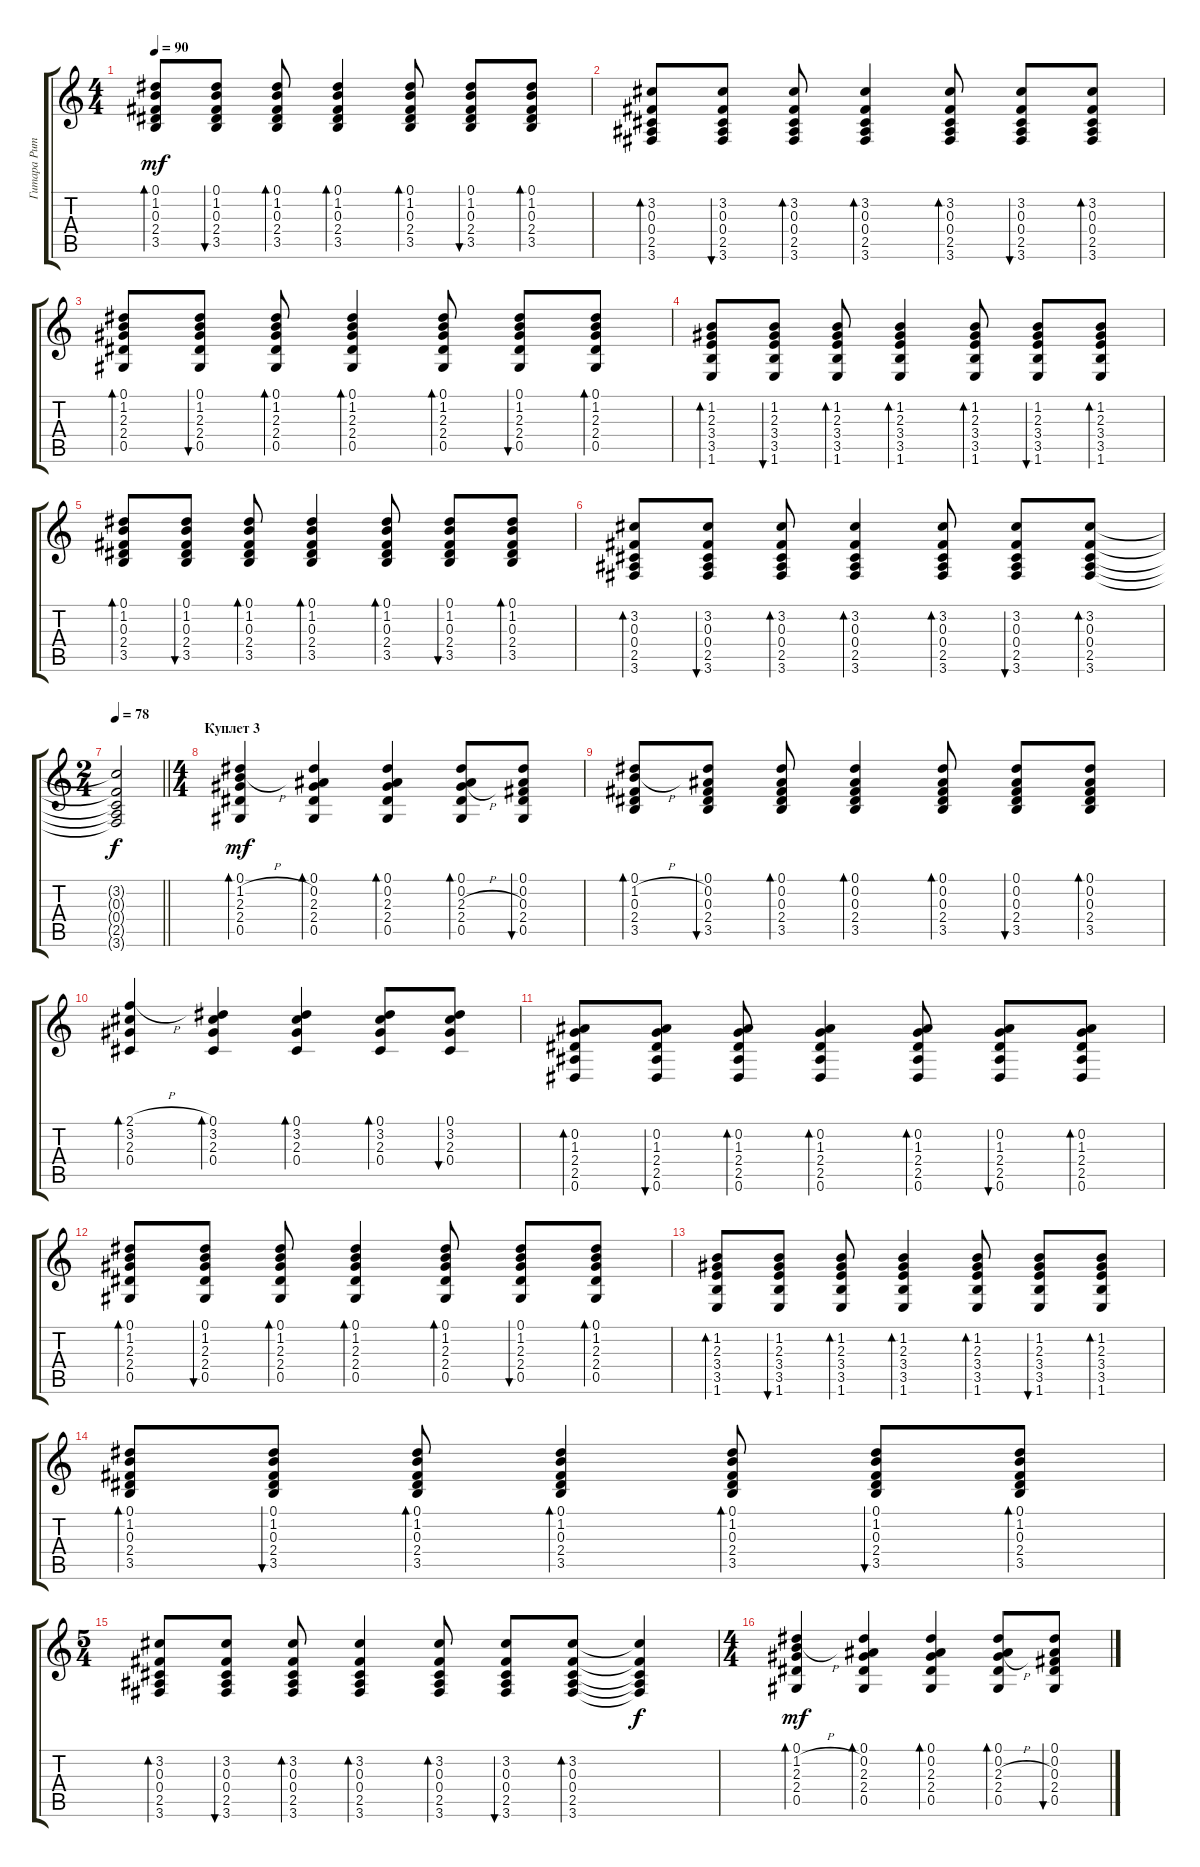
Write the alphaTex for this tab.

\track ("Гитара Ритм 1" "Гитара Рит") {instrument acousticguitarnylon}
\staff {score tabs}
\tuning (Eb4 Bb3 Gb3 Db3 Ab2 Eb2) {hide}
\ts (4 4)
\tempo 90
\clef g2
\ks c
(0.1 1.2 0.3 2.4 3.5).8{bd 60 dy mf} (0.1 1.2 0.3 2.4 3.5).8{bu 60} (0.1 1.2 0.3 2.4 3.5).8{bd 60} (0.1 1.2 0.3 2.4 3.5).4{bd 60} (0.1 1.2 0.3 2.4 3.5).8{bd 60} (0.1 1.2 0.3 2.4 3.5).8{bu 60} (0.1 1.2 0.3 2.4 3.5).8{bd 60} |
(3.2 0.3 0.4 2.5 3.6).8{bd 60} (3.2 0.3 0.4 2.5 3.6).8{bu 60} (3.2 0.3 0.4 2.5 3.6).8{bd 60} (3.2 0.3 0.4 2.5 3.6).4{bd 60} (3.2 0.3 0.4 2.5 3.6).8{bd 60} (3.2 0.3 0.4 2.5 3.6).8{bu 60} (3.2 0.3 0.4 2.5 3.6).8{bd 60} |
(0.1 1.2 2.3 2.4 0.5).8{bd 60} (0.1 1.2 2.3 2.4 0.5).8{bu 60} (0.1 1.2 2.3 2.4 0.5).8{bd 60} (0.1 1.2 2.3 2.4 0.5).4{bd 60} (0.1 1.2 2.3 2.4 0.5).8{bd 60} (0.1 1.2 2.3 2.4 0.5).8{bu 60} (0.1 1.2 2.3 2.4 0.5).8{bd 60} |
(1.2 2.3 3.4 3.5 1.6).8{bd 60} (1.2 2.3 3.4 3.5 1.6).8{bu 60} (1.2 2.3 3.4 3.5 1.6).8{bd 60} (1.2 2.3 3.4 3.5 1.6).4{bd 60} (1.2 2.3 3.4 3.5 1.6).8{bd 60} (1.2 2.3 3.4 3.5 1.6).8{bu 60} (1.2 2.3 3.4 3.5 1.6).8{bd 60} |
(0.1 1.2 0.3 2.4 3.5).8{bd 60} (0.1 1.2 0.3 2.4 3.5).8{bu 60} (0.1 1.2 0.3 2.4 3.5).8{bd 60} (0.1 1.2 0.3 2.4 3.5).4{bd 60} (0.1 1.2 0.3 2.4 3.5).8{bd 60} (0.1 1.2 0.3 2.4 3.5).8{bu 60} (0.1 1.2 0.3 2.4 3.5).8{bd 60} |
(3.2 0.3 0.4 2.5 3.6).8{bd 60} (3.2 0.3 0.4 2.5 3.6).8{bu 60} (3.2 0.3 0.4 2.5 3.6).8{bd 60} (3.2 0.3 0.4 2.5 3.6).4{bd 60} (3.2 0.3 0.4 2.5 3.6).8{bd 60} (3.2 0.3 0.4 2.5 3.6).8{bu 60} (3.2 0.3 0.4 2.5 3.6).8{bd 60} |
\ts (2 4)
\tempo 78
\barLineRight lightlight
(3.2{t} 0.3{t} 0.4{t} 2.5{t} 3.6{t}).2{dy f} |
\ts (4 4)
\section ("" "Куплет 3")
(0.1 1.2{h} 2.3 2.4 0.5).4{bd 60 dy mf} (0.1 0.2 2.3 2.4 0.5).4{bd 60} (0.1 0.2 2.3 2.4 0.5).4{bd 60} (0.1 0.2 2.3{h} 2.4 0.5).8{bd 60} (0.1 0.2 0.3 2.4 0.5).8{bu 60} |
(0.1 1.2{h} 0.3 2.4 3.5).8{bd 60} (0.1 0.2 0.3 2.4 3.5).8{bu 60} (0.1 0.2 0.3 2.4 3.5).8{bd 60} (0.1 0.2 0.3 2.4 3.5).4{bd 60} (0.1 0.2 0.3 2.4 3.5).8{bd 60} (0.1 0.2 0.3 2.4 3.5).8{bu 60} (0.1 0.2 0.3 2.4 3.5).8{bd 60} |
(2.1{h} 3.2 2.3 0.4).4{bd 60} (0.1 3.2 2.3 0.4).4{bd 60} (0.1 3.2 2.3 0.4).4{bd 60} (0.1 3.2 2.3 0.4).8{bd 60} (0.1 3.2 2.3 0.4).8{bu 60} |
(0.2 1.3 2.4 2.5 0.6).8{bd 60} (0.2 1.3 2.4 2.5 0.6).8{bu 60} (0.2 1.3 2.4 2.5 0.6).8{bd 60} (0.2 1.3 2.4 2.5 0.6).4{bd 60} (0.2 1.3 2.4 2.5 0.6).8{bd 60} (0.2 1.3 2.4 2.5 0.6).8{bu 60} (0.2 1.3 2.4 2.5 0.6).8{bd 60} |
(0.1 1.2 2.3 2.4 0.5).8{bd 60} (0.1 1.2 2.3 2.4 0.5).8{bu 60} (0.1 1.2 2.3 2.4 0.5).8{bd 60} (0.1 1.2 2.3 2.4 0.5).4{bd 60} (0.1 1.2 2.3 2.4 0.5).8{bd 60} (0.1 1.2 2.3 2.4 0.5).8{bu 60} (0.1 1.2 2.3 2.4 0.5).8{bd 60} |
(1.2 2.3 3.4 3.5 1.6).8{bd 60} (1.2 2.3 3.4 3.5 1.6).8{bu 60} (1.2 2.3 3.4 3.5 1.6).8{bd 60} (1.2 2.3 3.4 3.5 1.6).4{bd 60} (1.2 2.3 3.4 3.5 1.6).8{bd 60} (1.2 2.3 3.4 3.5 1.6).8{bu 60} (1.2 2.3 3.4 3.5 1.6).8{bd 60} |
(0.1 1.2 0.3 2.4 3.5).8{bd 60} (0.1 1.2 0.3 2.4 3.5).8{bu 60} (0.1 1.2 0.3 2.4 3.5).8{bd 60} (0.1 1.2 0.3 2.4 3.5).4{bd 60} (0.1 1.2 0.3 2.4 3.5).8{bd 60} (0.1 1.2 0.3 2.4 3.5).8{bu 60} (0.1 1.2 0.3 2.4 3.5).8{bd 60} |
\ts (5 4)
(3.2 0.3 0.4 2.5 3.6).8{bd 60} (3.2 0.3 0.4 2.5 3.6).8{bu 60} (3.2 0.3 0.4 2.5 3.6).8{bd 60} (3.2 0.3 0.4 2.5 3.6).4{bd 60} (3.2 0.3 0.4 2.5 3.6).8{bd 60} (3.2 0.3 0.4 2.5 3.6).8{bu 60} (3.2 0.3 0.4 2.5 3.6).8{bd 60} (3.2{t} 0.3{t} 0.4{t} 2.5{t} 3.6{t}).4{dy f} |
\ts (4 4)
(0.1 1.2{h} 2.3 2.4 0.5).4{bd 60 dy mf} (0.1 0.2 2.3 2.4 0.5).4{bd 60} (0.1 0.2 2.3 2.4 0.5).4{bd 60} (0.1 0.2 2.3{h} 2.4 0.5).8{bd 60} (0.1 0.2 0.3 2.4 0.5).8{bu 60}
